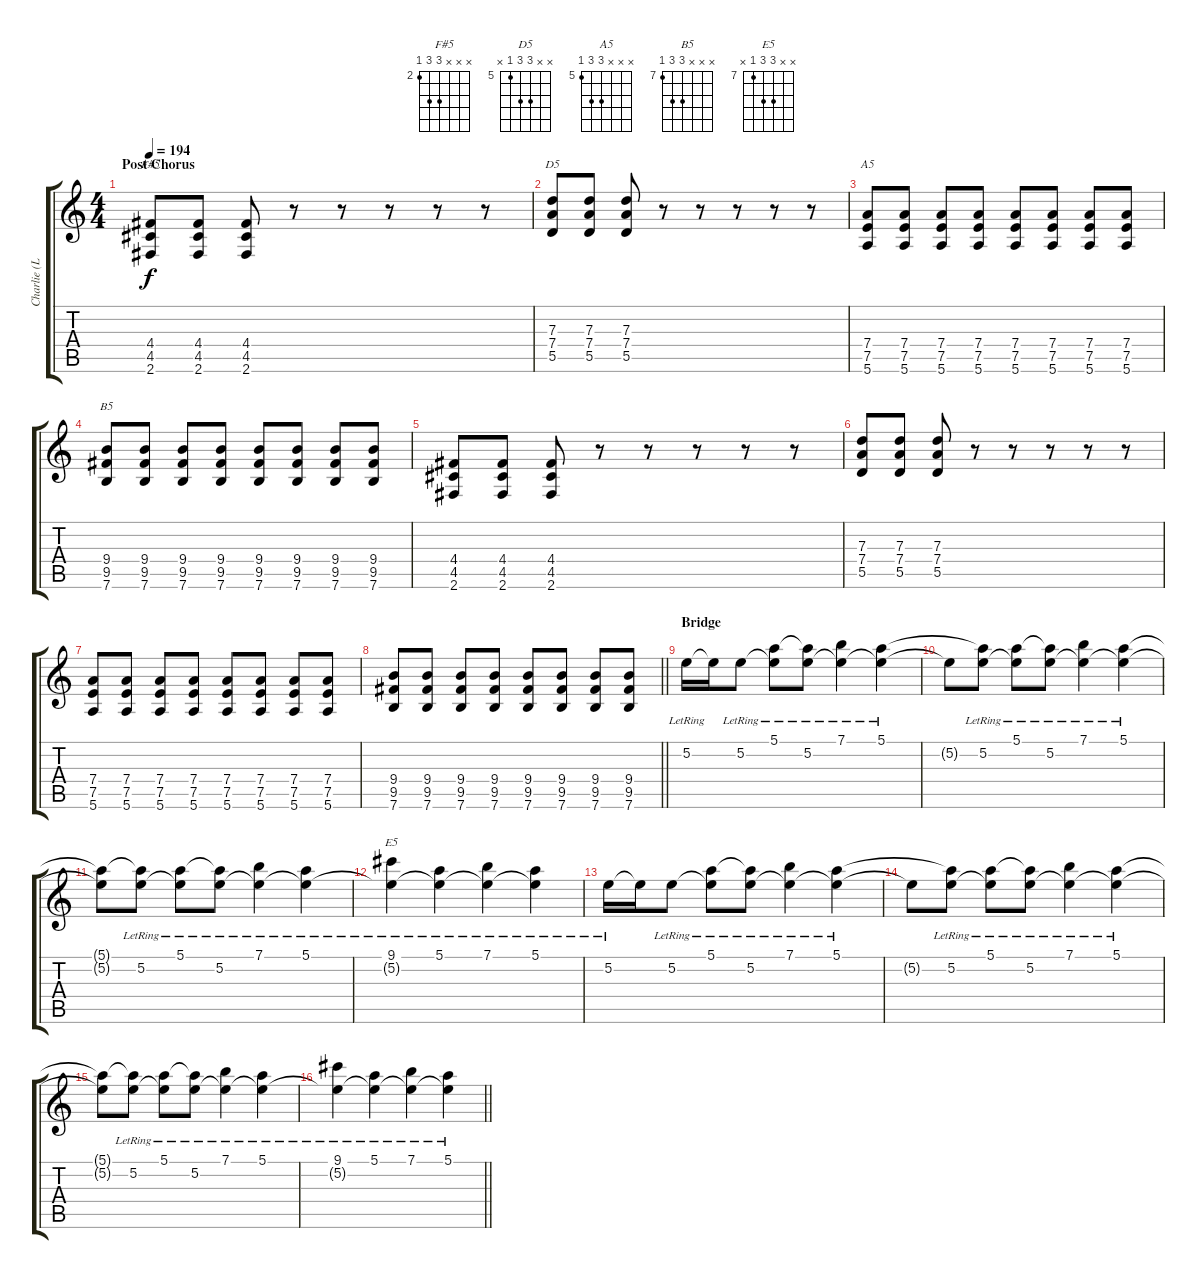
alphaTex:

\track ("Charlie (Lead Guitar)" "Charlie (L") {instrument overdrivenguitar}
\staff {score tabs}
\tuning (E4 B3 G3 D3 A2 E2) {hide}
\chord ("F#5" x x x 4 4 2) {firstfret 2}
\chord ("D5" x x 7 7 5 x) {firstfret 5}
\chord ("A5" x x x 7 7 5) {firstfret 5}
\chord ("B5" x x x 9 9 7) {firstfret 7}
\chord ("E5" x x 9 9 7 x) {firstfret 7}
\ts (4 4)
\section ("" "Post Chorus")
\tempo 194
\clef g2
\ks c
(4.4 4.5 2.6).8{ch "F#5" dy f volume 13 instrument overdrivenguitar} (4.4 4.5 2.6).8 (4.4 4.5 2.6).8 r.8 r.8 r.8 r.8 r.8 |
(7.3 7.4 5.5).8{ch "D5"} (7.3 7.4 5.5).8 (7.3 7.4 5.5).8 r.8 r.8 r.8 r.8 r.8 |
(7.4 7.5 5.6).8{ch "A5"} (7.4 7.5 5.6).8 (7.4 7.5 5.6).8 (7.4 7.5 5.6).8 (7.4 7.5 5.6).8 (7.4 7.5 5.6).8 (7.4 7.5 5.6).8 (7.4 7.5 5.6).8 |
(9.4 9.5 7.6).8{ch "B5"} (9.4 9.5 7.6).8 (9.4 9.5 7.6).8 (9.4 9.5 7.6).8 (9.4 9.5 7.6).8 (9.4 9.5 7.6).8 (9.4 9.5 7.6).8 (9.4 9.5 7.6).8 |
(4.4 4.5 2.6).8 (4.4 4.5 2.6).8 (4.4 4.5 2.6).8 r.8 r.8 r.8 r.8 r.8 |
(7.3 7.4 5.5).8 (7.3 7.4 5.5).8 (7.3 7.4 5.5).8 r.8 r.8 r.8 r.8 r.8 |
(7.4 7.5 5.6).8 (7.4 7.5 5.6).8 (7.4 7.5 5.6).8 (7.4 7.5 5.6).8 (7.4 7.5 5.6).8 (7.4 7.5 5.6).8 (7.4 7.5 5.6).8 (7.4 7.5 5.6).8 |
\barLineRight lightlight
(9.4 9.5 7.6).8 (9.4 9.5 7.6).8 (9.4 9.5 7.6).8 (9.4 9.5 7.6).8 (9.4 9.5 7.6).8 (9.4 9.5 7.6).8 (9.4 9.5 7.6).8 (9.4 9.5 7.6).8 |
\section ("" "Bridge")
5.2{lr}.16{volume 11} 5.2{t}.16 5.2{lr}.8 (5.1{lr} 5.2{t}).8 (5.1{t} 5.2{lr}).8 (7.1{lr} 5.2{t}).4 (5.1{lr} 5.2{t}).4 |
5.2{t}.8 (5.1{t} 5.2{lr}).8 (5.1{lr} 5.2{t}).8 (5.1{t} 5.2{lr}).8 (7.1{lr} 5.2{t}).4 (5.1{lr} 5.2{t}).4 |
(5.1{t} 5.2{t}).8 (5.1{t} 5.2{lr}).8 (5.1{lr} 5.2{t}).8 (5.1{t} 5.2{lr}).8 (7.1{lr} 5.2{t}).4 (5.1{lr} 5.2{t}).4 |
(9.1{lr} 5.2{t}).4{ch "E5"} (5.1{lr} 5.2{t}).4 (7.1{lr} 5.2{t}).4 (5.1{lr} 5.2{t}).4 |
5.2{lr}.16 5.2{t}.16 5.2{lr}.8 (5.1{lr} 5.2{t}).8 (5.1{t} 5.2{lr}).8 (7.1{lr} 5.2{t}).4 (5.1{lr} 5.2{t}).4 |
5.2{t}.8 (5.1{t} 5.2{lr}).8 (5.1{lr} 5.2{t}).8 (5.1{t} 5.2{lr}).8 (7.1{lr} 5.2{t}).4 (5.1{lr} 5.2{t}).4 |
(5.1{t} 5.2{t}).8 (5.1{t} 5.2{lr}).8 (5.1{lr} 5.2{t}).8 (5.1{t} 5.2{lr}).8 (7.1{lr} 5.2{t}).4 (5.1{lr} 5.2{t}).4 |
\barLineRight lightlight
(9.1{lr} 5.2{t}).4 (5.1{lr} 5.2{t}).4 (7.1{lr} 5.2{t}).4 (5.1{lr} 5.2{t}).4
